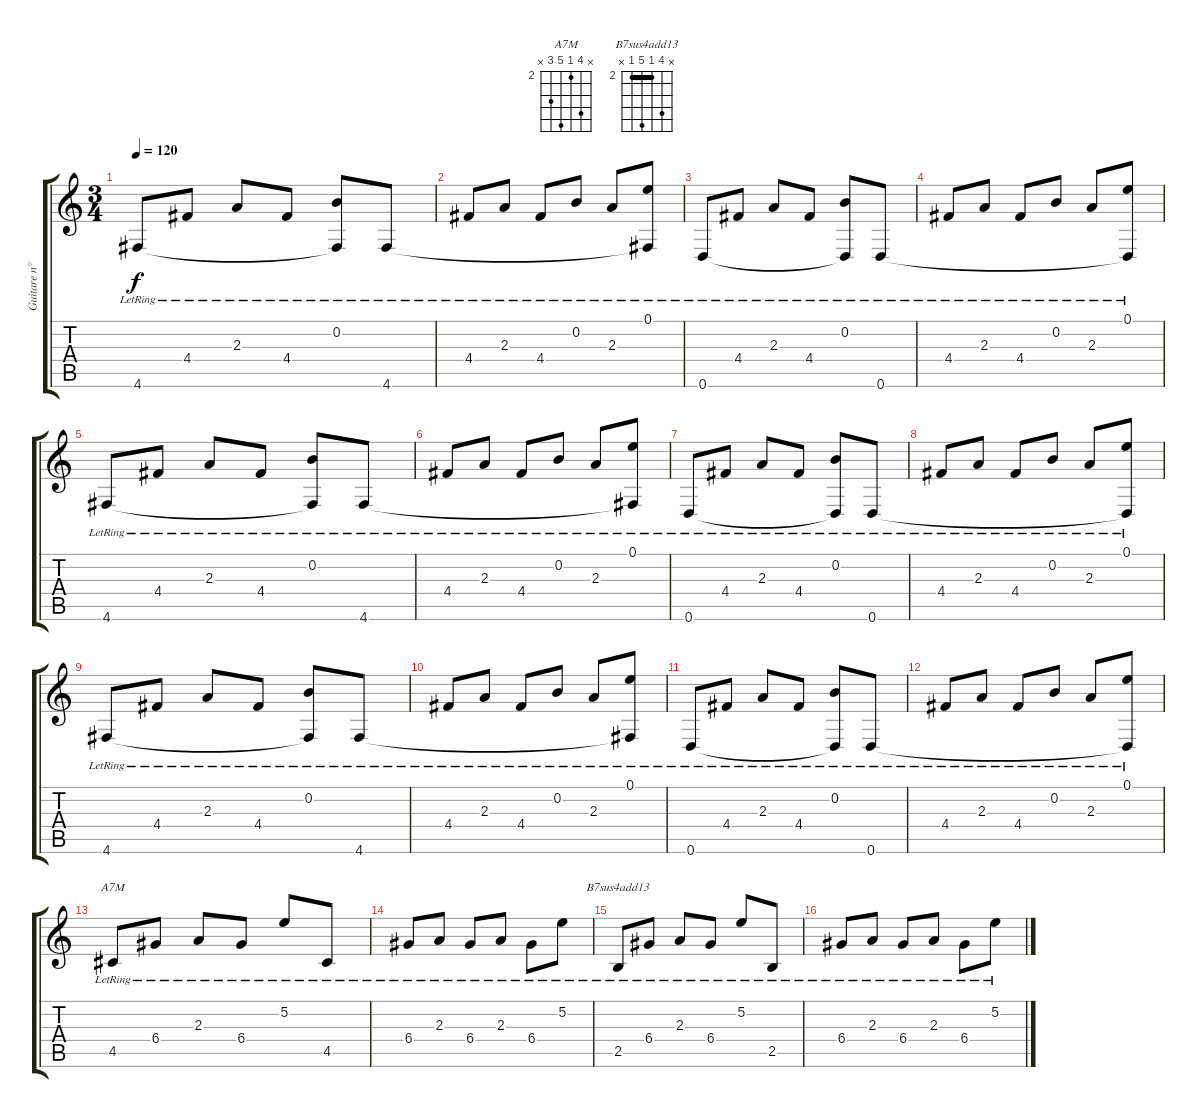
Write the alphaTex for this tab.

\track ("Guitare n°1" "Guitare n°") {instrument electricguitarjazz}
\staff {score tabs}
\tuning (E4 B3 G3 D3 A2 D2) {hide}
\chord ("A7M" x 5 2 6 4 x) {firstfret 2}
\chord ("B7sus4add13" x 5 2 6 2 x) {firstfret 2 barre 2}
\ts (3 4)
\tempo 120
\clef g2
\ks c
4.6{lr}.8{dy f} 4.4{lr}.8 2.3{lr}.8 4.4{lr}.8 (0.2{lr} 4.6{t}).8 4.6{lr}.8 |
4.4{lr}.8 2.3{lr}.8 4.4{lr}.8 0.2{lr}.8 2.3{lr}.8 (0.1{lr} 4.6{t}).8 |
0.6{lr}.8 4.4{lr}.8 2.3{lr}.8 4.4{lr}.8 (0.2{lr} 0.6{t}).8 0.6{lr}.8 |
4.4{lr}.8 2.3{lr}.8 4.4{lr}.8 0.2{lr}.8 2.3{lr}.8 (0.1{lr} 0.6{t}).8 |
4.6{lr}.8 4.4{lr}.8 2.3{lr}.8 4.4{lr}.8 (0.2{lr} 4.6{t}).8 4.6{lr}.8 |
4.4{lr}.8 2.3{lr}.8 4.4{lr}.8 0.2{lr}.8 2.3{lr}.8 (0.1{lr} 4.6{t}).8 |
0.6{lr}.8 4.4{lr}.8 2.3{lr}.8 4.4{lr}.8 (0.2{lr} 0.6{t}).8 0.6{lr}.8 |
4.4{lr}.8 2.3{lr}.8 4.4{lr}.8 0.2{lr}.8 2.3{lr}.8 (0.1{lr} 0.6{t}).8 |
4.6{lr}.8 4.4{lr}.8 2.3{lr}.8 4.4{lr}.8 (0.2{lr} 4.6{t}).8 4.6{lr}.8 |
4.4{lr}.8 2.3{lr}.8 4.4{lr}.8 0.2{lr}.8 2.3{lr}.8 (0.1{lr} 4.6{t}).8 |
0.6{lr}.8 4.4{lr}.8 2.3{lr}.8 4.4{lr}.8 (0.2{lr} 0.6{t}).8 0.6{lr}.8 |
4.4{lr}.8 2.3{lr}.8 4.4{lr}.8 0.2{lr}.8 2.3{lr}.8 (0.1{lr} 0.6{t}).8 |
4.5{lr}.8{ch "A7M"} 6.4{lr}.8 2.3{lr}.8 6.4{lr}.8 5.2{lr}.8 4.5{lr}.8 |
6.4{lr}.8 2.3{lr}.8 6.4{lr}.8 2.3{lr}.8 6.4{lr}.8 5.2{lr}.8 |
2.5{lr}.8{ch "B7sus4add13"} 6.4{lr}.8 2.3{lr}.8 6.4{lr}.8 5.2{lr}.8 2.5{lr}.8 |
6.4{lr}.8 2.3{lr}.8 6.4{lr}.8 2.3{lr}.8 6.4{lr}.8 5.2{lr}.8
